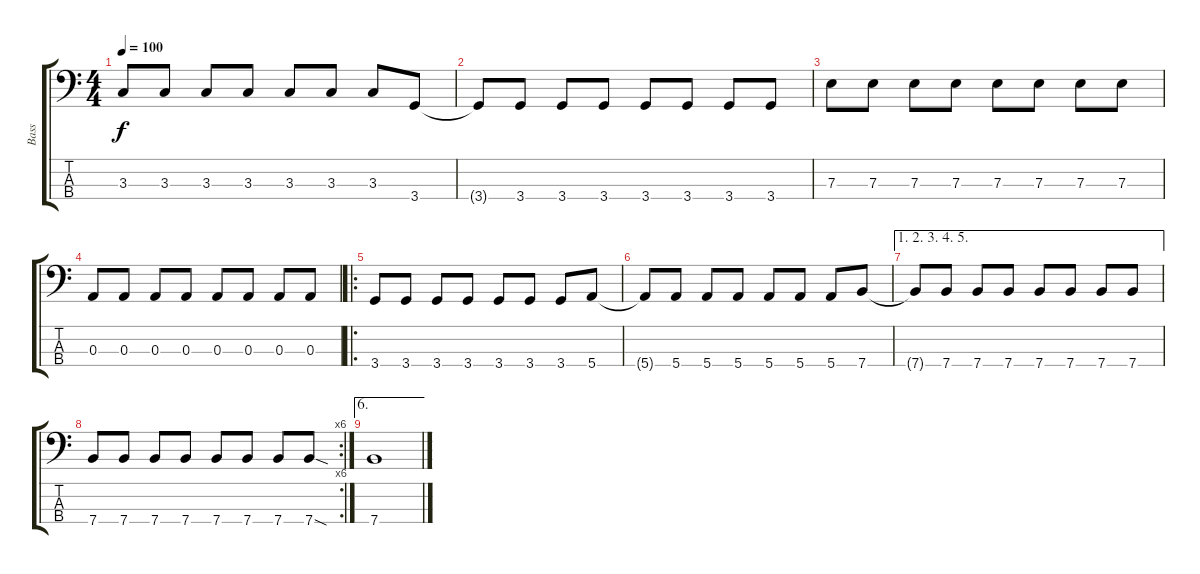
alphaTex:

\track ("Bass" "Bass") {instrument electricbassfinger}
\staff {score tabs}
\tuning (G2 D2 A1 E1) {hide}
\ts (4 4)
\tempo 100
\clef f4
\ks c
3.3.8{dy f} 3.3.8 3.3.8 3.3.8 3.3.8 3.3.8 3.3.8 3.4.8 |
3.4{t}.8 3.4.8 3.4.8 3.4.8 3.4.8 3.4.8 3.4.8 3.4.8 |
7.3.8 7.3.8 7.3.8 7.3.8 7.3.8 7.3.8 7.3.8 7.3.8 |
0.3.8 0.3.8 0.3.8 0.3.8 0.3.8 0.3.8 0.3.8 0.3.8 |
\ro
3.4.8 3.4.8 3.4.8 3.4.8 3.4.8 3.4.8 3.4.8 5.4.8 |
5.4{t}.8 5.4.8 5.4.8 5.4.8 5.4.8 5.4.8 5.4.8 7.4.8 |
\ae (1 2 3 4 5)
7.4{t}.8 7.4.8 7.4.8 7.4.8 7.4.8 7.4.8 7.4.8 7.4.8 |
\rc 6
7.4.8 7.4.8 7.4.8 7.4.8 7.4.8 7.4.8 7.4.8 7.4{sod}.8 |
\ae 6
7.4.1
